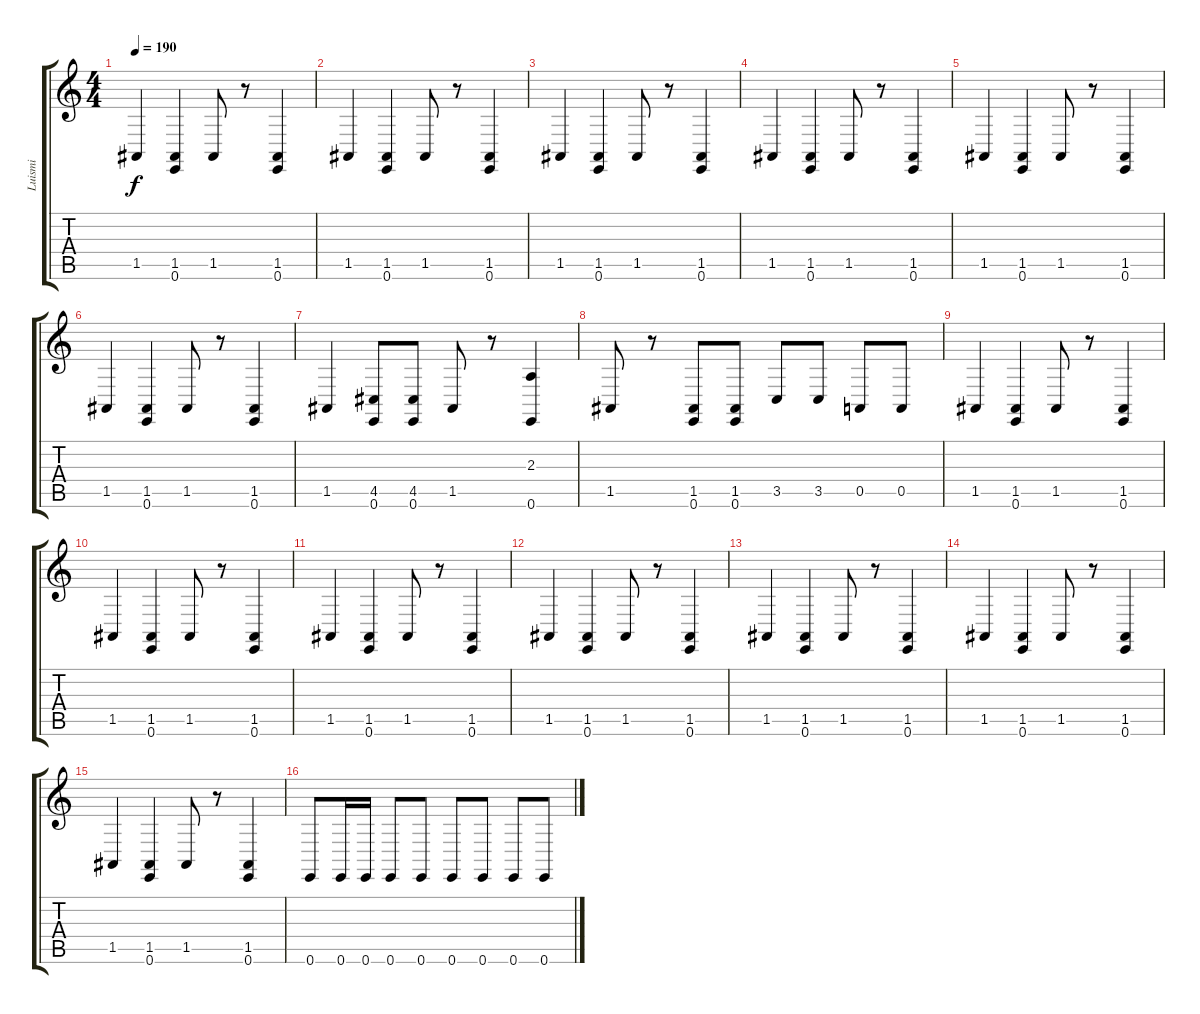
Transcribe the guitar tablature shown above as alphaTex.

\track ("Luismi" "Luismi") {instrument acousticgrandpiano}
\staff {score tabs}
\tuning (E4 B3 G3 D3 A2 E2) {hide}
\ts (4 4)
\tempo 190
\clef g2
\ks c
1.5.4{dy f} (1.5 0.6).4 1.5.8 r.8 (1.5 0.6).4 |
1.5.4 (1.5 0.6).4 1.5.8 r.8 (1.5 0.6).4 |
1.5.4 (1.5 0.6).4 1.5.8 r.8 (1.5 0.6).4 |
1.5.4 (1.5 0.6).4 1.5.8 r.8 (1.5 0.6).4 |
1.5.4 (1.5 0.6).4 1.5.8 r.8 (1.5 0.6).4 |
1.5.4 (1.5 0.6).4 1.5.8 r.8 (1.5 0.6).4 |
1.5.4 (4.5 0.6).8 (4.5 0.6).8 1.5.8 r.8 (2.3 0.6).4 |
1.5.8 r.8 (1.5 0.6).8 (1.5 0.6).8 3.5.8 3.5.8 0.5.8 0.5.8 |
1.5.4 (1.5 0.6).4 1.5.8 r.8 (1.5 0.6).4 |
1.5.4 (1.5 0.6).4 1.5.8 r.8 (1.5 0.6).4 |
1.5.4 (1.5 0.6).4 1.5.8 r.8 (1.5 0.6).4 |
1.5.4 (1.5 0.6).4 1.5.8 r.8 (1.5 0.6).4 |
1.5.4 (1.5 0.6).4 1.5.8 r.8 (1.5 0.6).4 |
1.5.4 (1.5 0.6).4 1.5.8 r.8 (1.5 0.6).4 |
1.5.4 (1.5 0.6).4 1.5.8 r.8 (1.5 0.6).4 |
0.6.8 0.6.16 0.6.16 0.6.8 0.6.8 0.6.8 0.6.8 0.6.8 0.6.8
